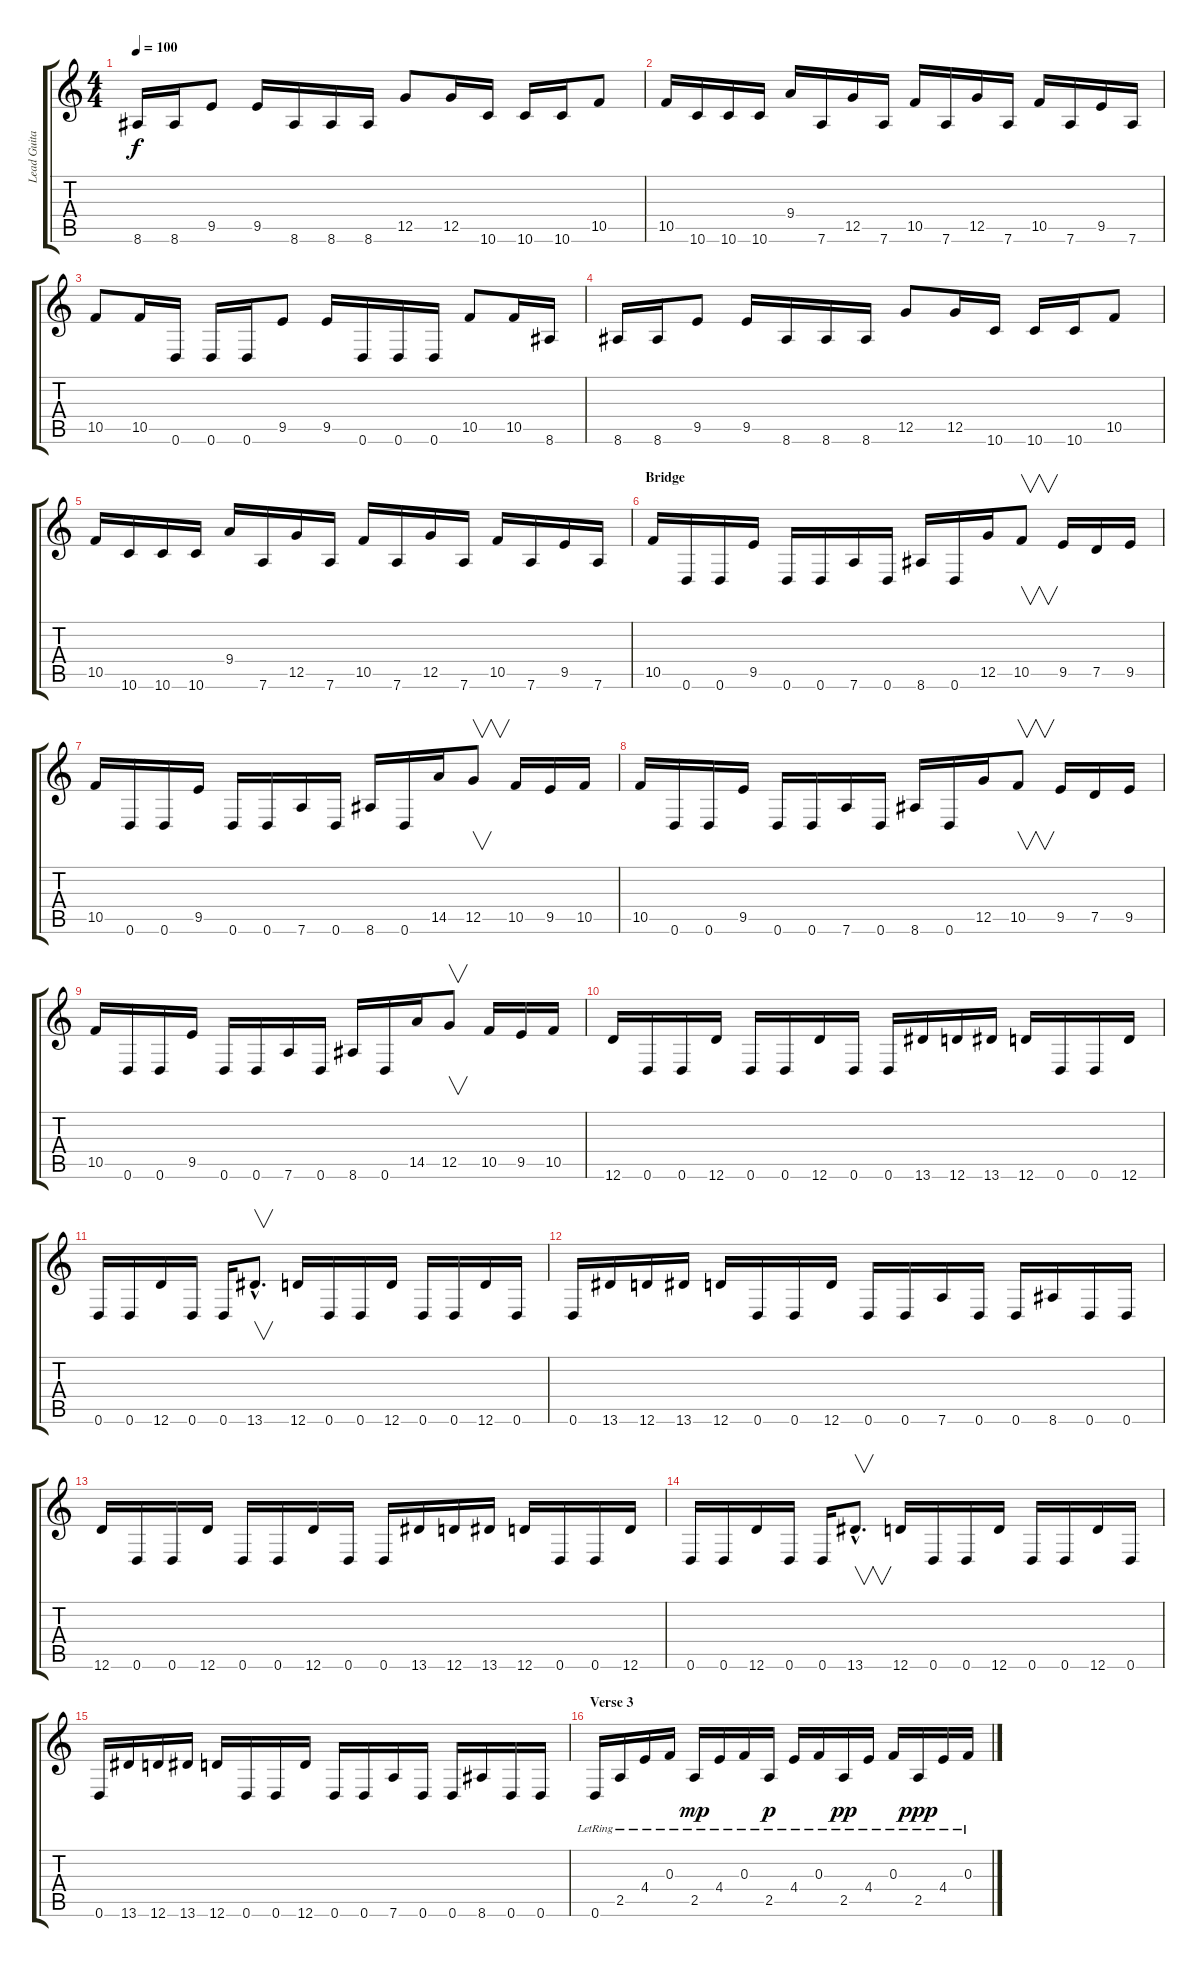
\track ("Lead Guitar" "Lead Guita") {instrument distortionguitar}
\staff {score tabs}
\tuning (D4 A3 F3 C3 G2 D2) {hide}
\ts (4 4)
\tempo 100
\clef g2
\ks c
8.6.16{dy f} 8.6.16 9.5.8 9.5.16 8.6.16 8.6.16 8.6.16 12.5.8 12.5.16 10.6.16 10.6.16 10.6.16 10.5.8 |
10.5.16 10.6.16 10.6.16 10.6.16 9.4.16 7.6.16 12.5.16 7.6.16 10.5.16 7.6.16 12.5.16 7.6.16 10.5.16 7.6.16 9.5.16 7.6.16 |
10.5.8 10.5.16 0.6.16 0.6.16 0.6.16 9.5.8 9.5.16 0.6.16 0.6.16 0.6.16 10.5.8 10.5.16 8.6.16 |
8.6.16 8.6.16 9.5.8 9.5.16 8.6.16 8.6.16 8.6.16 12.5.8 12.5.16 10.6.16 10.6.16 10.6.16 10.5.8 |
10.5.16 10.6.16 10.6.16 10.6.16 9.4.16 7.6.16 12.5.16 7.6.16 10.5.16 7.6.16 12.5.16 7.6.16 10.5.16 7.6.16 9.5.16 7.6.16 |
\section ("" "Bridge")
10.5.16 0.6.16 0.6.16 9.5.16 0.6.16 0.6.16 7.6.16 0.6.16 8.6.16 0.6.16 12.5.16 10.5.8{v} 9.5.16 7.5.16 9.5.16 |
10.5.16 0.6.16 0.6.16 9.5.16 0.6.16 0.6.16 7.6.16 0.6.16 8.6.16 0.6.16 14.5.16 12.5.8{v} 10.5.16 9.5.16 10.5.16 |
10.5.16 0.6.16 0.6.16 9.5.16 0.6.16 0.6.16 7.6.16 0.6.16 8.6.16 0.6.16 12.5.16 10.5.8{v} 9.5.16 7.5.16 9.5.16 |
10.5.16 0.6.16 0.6.16 9.5.16 0.6.16 0.6.16 7.6.16 0.6.16 8.6.16 0.6.16 14.5.16 12.5.8{v} 10.5.16 9.5.16 10.5.16 |
12.6.16 0.6.16 0.6.16 12.6.16 0.6.16 0.6.16 12.6.16 0.6.16 0.6.16 13.6.16 12.6.16 13.6.16 12.6.16 0.6.16 0.6.16 12.6.16 |
0.6.16 0.6.16 12.6.16 0.6.16 0.6.16 13.6{hac}.8{v d} 12.6.16 0.6.16 0.6.16 12.6.16 0.6.16 0.6.16 12.6.16 0.6.16 |
0.6.16 13.6.16 12.6.16 13.6.16 12.6.16 0.6.16 0.6.16 12.6.16 0.6.16 0.6.16 7.6.16 0.6.16 0.6.16 8.6.16 0.6.16 0.6.16 |
12.6.16 0.6.16 0.6.16 12.6.16 0.6.16 0.6.16 12.6.16 0.6.16 0.6.16 13.6.16 12.6.16 13.6.16 12.6.16 0.6.16 0.6.16 12.6.16 |
0.6.16 0.6.16 12.6.16 0.6.16 0.6.16 13.6{hac}.8{v d} 12.6.16 0.6.16 0.6.16 12.6.16 0.6.16 0.6.16 12.6.16 0.6.16 |
0.6.16 13.6.16 12.6.16 13.6.16 12.6.16 0.6.16 0.6.16 12.6.16 0.6.16 0.6.16 7.6.16 0.6.16 0.6.16 8.6.16 0.6.16 0.6.16 |
\section ("" "Verse 3")
0.6{lr}.16{instrument electricguitarclean} 2.5{lr}.16 4.4{lr}.16 0.3{lr}.16 2.5{lr}.16{dy mp} 4.4{lr}.16 0.3{lr}.16 2.5{lr}.16{dy p} 4.4{lr}.16 0.3{lr}.16 2.5{lr}.16{dy pp} 4.4{lr}.16 0.3{lr}.16 2.5{lr}.16{dy ppp} 4.4{lr}.16 0.3{lr}.16
